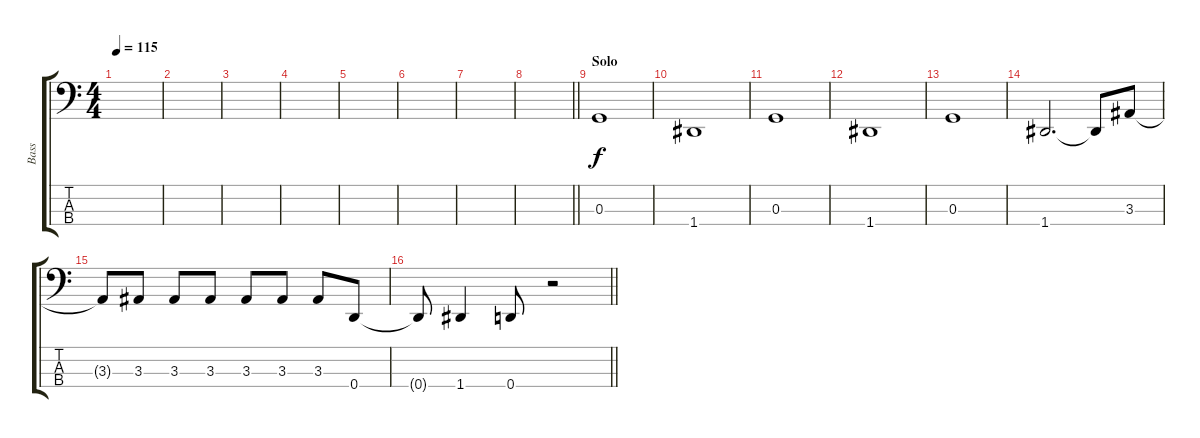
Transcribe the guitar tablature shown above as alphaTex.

\track ("Bass" "Bass") {instrument electricbassfinger}
\staff {score tabs}
\tuning (F2 C2 G1 D1) {hide}
\ts (4 4)
\tempo 115
\clef f4
\ks c
|
|
|
|
|
|
|
\barLineRight lightlight
|
\section ("" "Solo")
0.3.1 |
1.4.1 |
0.3.1 |
1.4.1 |
0.3.1 |
1.4.2{d} 1.4{t}.8 3.3.8 |
3.3{t}.8 3.3.8 3.3.8 3.3.8 3.3.8 3.3.8 3.3.8 0.4.8 |
\barLineRight lightlight
0.4{t}.8 1.4.4 0.4.8 r.2
